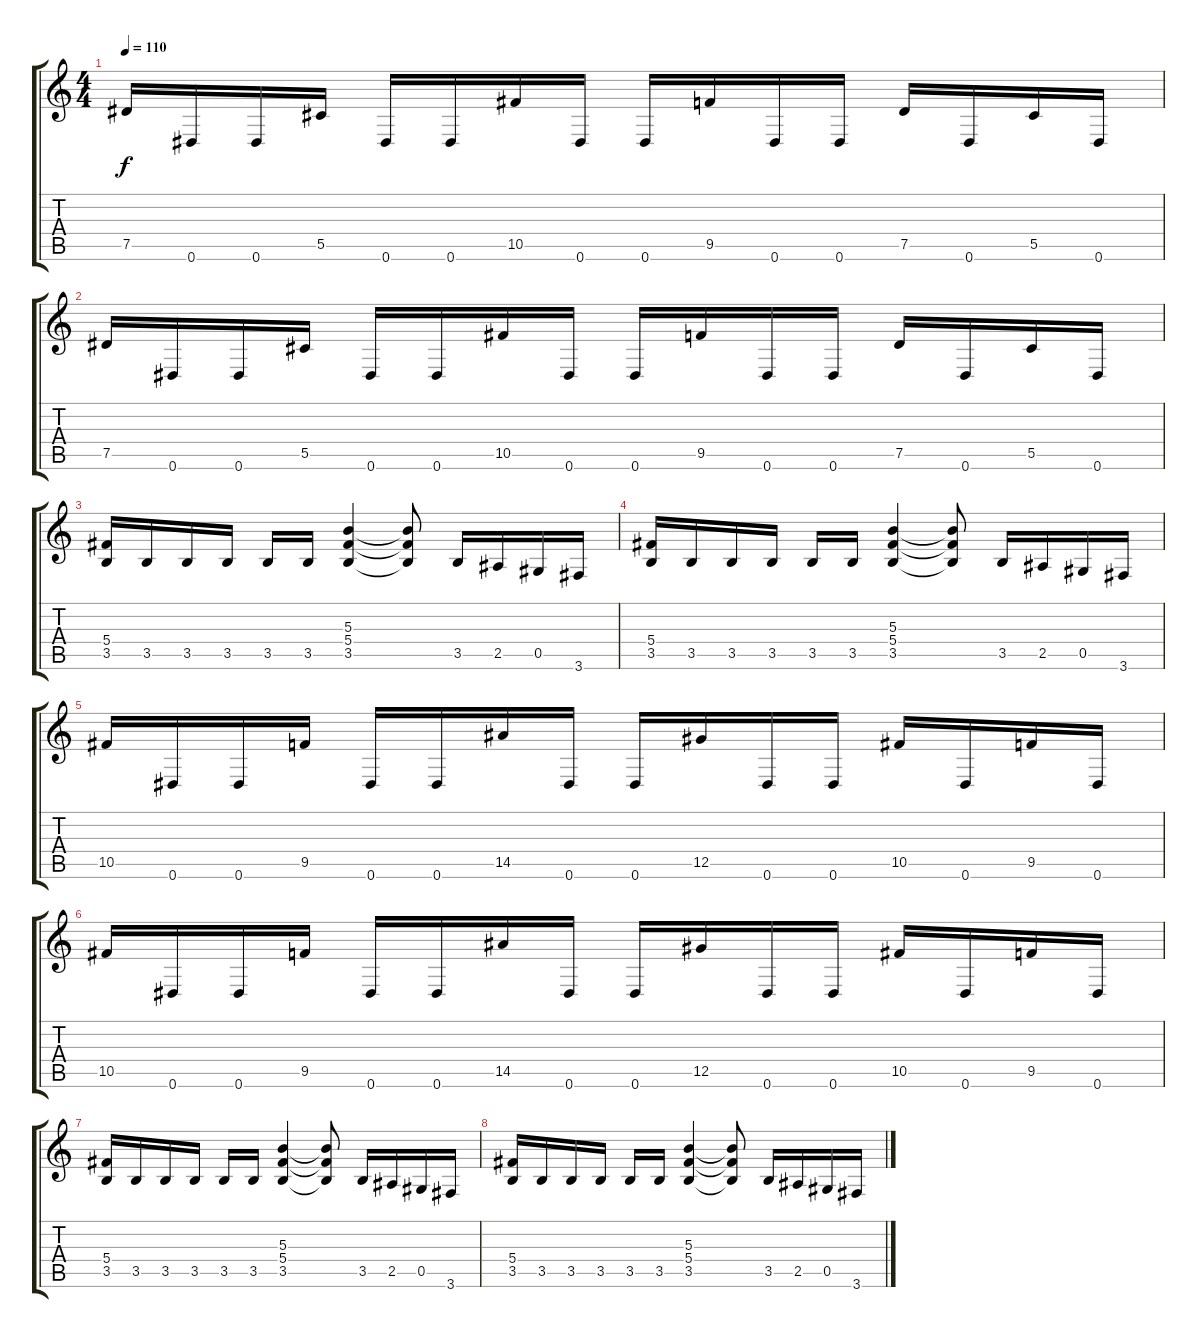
\track "" {instrument distortionguitar}
\staff {score tabs}
\tuning (Eb4 Bb3 Gb3 Db3 Ab2 Eb2) {hide}
\ts (4 4)
\tempo 110
\clef g2
\ks c
7.5.16{dy f instrument distortionguitar} 0.6.16 0.6.16 5.5.16 0.6.16 0.6.16 10.5.16 0.6.16 0.6.16 9.5.16 0.6.16 0.6.16 7.5.16 0.6.16 5.5.16 0.6.16 |
7.5.16 0.6.16 0.6.16 5.5.16 0.6.16 0.6.16 10.5.16 0.6.16 0.6.16 9.5.16 0.6.16 0.6.16 7.5.16 0.6.16 5.5.16 0.6.16 |
(5.4 3.5).16 3.5.16 3.5.16 3.5.16 3.5.16 3.5.16 (5.3 5.4 3.5).4 (5.3{t} 5.4{t} 3.5{t}).8 3.5.16 2.5.16 0.5.16 3.6.16 |
(5.4 3.5).16 3.5.16 3.5.16 3.5.16 3.5.16 3.5.16 (5.3 5.4 3.5).4 (5.3{t} 5.4{t} 3.5{t}).8 3.5.16 2.5.16 0.5.16 3.6.16 |
10.5.16 0.6.16 0.6.16 9.5.16 0.6.16 0.6.16 14.5.16 0.6.16 0.6.16 12.5.16 0.6.16 0.6.16 10.5.16 0.6.16 9.5.16 0.6.16 |
10.5.16 0.6.16 0.6.16 9.5.16 0.6.16 0.6.16 14.5.16 0.6.16 0.6.16 12.5.16 0.6.16 0.6.16 10.5.16 0.6.16 9.5.16 0.6.16 |
(5.4 3.5).16 3.5.16 3.5.16 3.5.16 3.5.16 3.5.16 (5.3 5.4 3.5).4 (5.3{t} 5.4{t} 3.5{t}).8 3.5.16 2.5.16 0.5.16 3.6.16 |
(5.4 3.5).16 3.5.16 3.5.16 3.5.16 3.5.16 3.5.16 (5.3 5.4 3.5).4 (5.3{t} 5.4{t} 3.5{t}).8 3.5.16 2.5.16 0.5.16 3.6.16
